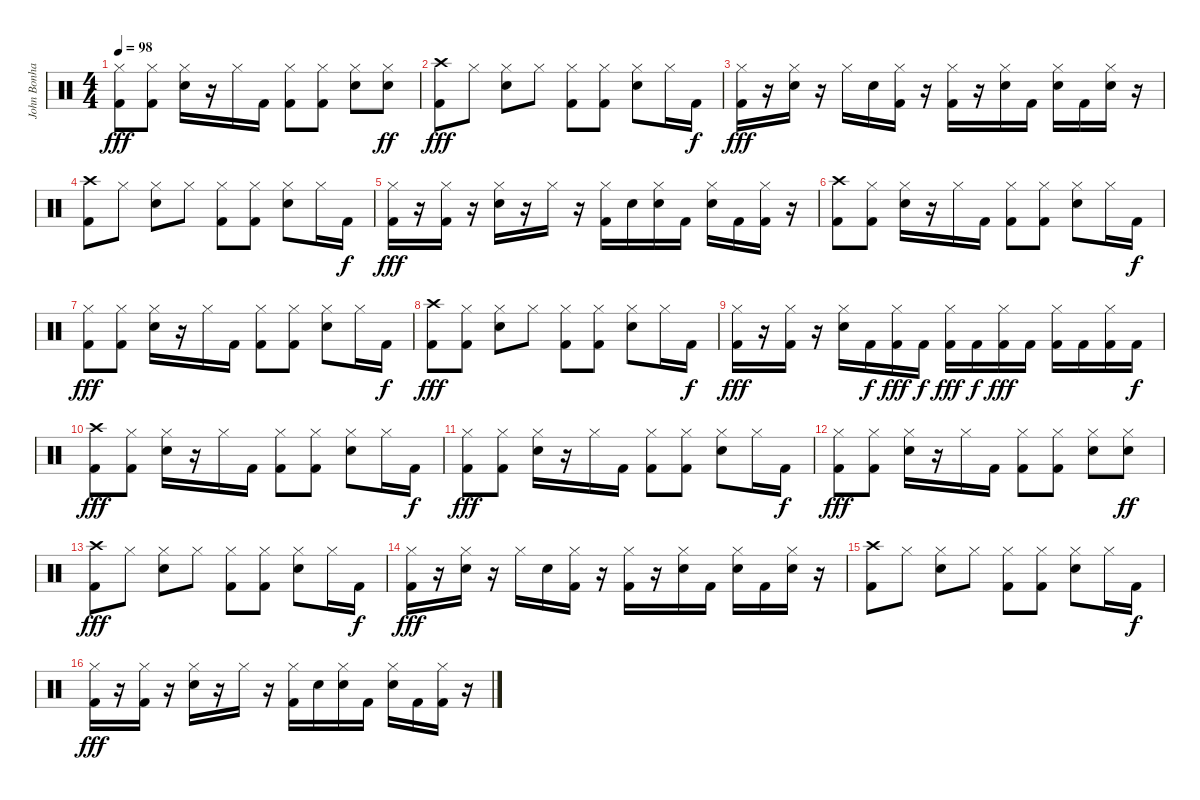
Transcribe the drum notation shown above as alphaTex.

\track ("John Bonham" "John Bonha") {instrument percussion}
\staff {score}
\articulation defaults
\ts (4 4)
\tempo 98
\clef neutral
\ks c
("Hi-Hat (closed)" "Kick (hit) 2").8{dy fff} ("Hi-Hat (closed)" "Kick (hit) 2").8 ("Hi-Hat (closed)" "Snare (hit) 2").16 r.16 "Hi-Hat (closed)".16 "Kick (hit) 2".16 ("Hi-Hat (closed)" "Kick (hit) 2").8 ("Hi-Hat (closed)" "Kick (hit) 2").8 ("Hi-Hat (closed)" "Snare (hit) 2").8 ("Hi-Hat (closed)" "Snare (hit) 2").8{dy ff} |
("Crash high (hit)" "Kick (hit) 2").8{dy fff} "Hi-Hat (closed)".8 ("Hi-Hat (closed)" "Snare (hit) 2").8 "Hi-Hat (closed)".8 ("Hi-Hat (closed)" "Kick (hit) 2").8 ("Hi-Hat (closed)" "Kick (hit) 2").8 ("Hi-Hat (closed)" "Snare (hit) 2").8 "Hi-Hat (closed)".16 "Kick (hit) 2".16{dy f} |
("Hi-Hat (closed)" "Kick (hit) 2").16{dy fff} r.16 ("Hi-Hat (closed)" "Snare (hit) 2").16 r.16 "Hi-Hat (closed)".16 "Snare (hit) 2".16 ("Hi-Hat (closed)" "Kick (hit) 2").16 r.16 ("Hi-Hat (closed)" "Kick (hit) 2").16 r.16 ("Hi-Hat (closed)" "Snare (hit) 2").16 "Kick (hit) 2".16 ("Hi-Hat (closed)" "Snare (hit) 2").16 "Kick (hit) 2".16 ("Hi-Hat (closed)" "Snare (hit) 2").16 r.16 |
("Crash high (hit)" "Kick (hit) 2").8 "Hi-Hat (closed)".8 ("Hi-Hat (closed)" "Snare (hit) 2").8 "Hi-Hat (closed)".8 ("Hi-Hat (closed)" "Kick (hit) 2").8 ("Hi-Hat (closed)" "Kick (hit) 2").8 ("Hi-Hat (closed)" "Snare (hit) 2").8 "Hi-Hat (closed)".16 "Kick (hit) 2".16{dy f} |
("Hi-Hat (closed)" "Kick (hit) 2").16{dy fff} r.16 ("Hi-Hat (closed)" "Kick (hit) 2").16 r.16 ("Hi-Hat (closed)" "Snare (hit) 2").16 r.16 "Hi-Hat (closed)".16 r.16 ("Hi-Hat (closed)" "Kick (hit) 2").16 "Snare (hit) 2".16 ("Hi-Hat (closed)" "Snare (hit) 2").16 "Kick (hit) 2".16 ("Hi-Hat (closed)" "Snare (hit) 2").16 "Kick (hit) 2".16 ("Hi-Hat (closed)" "Kick (hit) 2").16 r.16 |
("Crash high (hit)" "Kick (hit) 2").8 ("Hi-Hat (closed)" "Kick (hit) 2").8 ("Hi-Hat (closed)" "Snare (hit) 2").16 r.16 "Hi-Hat (closed)".16 "Kick (hit) 2".16 ("Hi-Hat (closed)" "Kick (hit) 2").8 ("Hi-Hat (closed)" "Kick (hit) 2").8 ("Hi-Hat (closed)" "Snare (hit) 2").8 "Hi-Hat (closed)".16 "Kick (hit) 2".16{dy f} |
("Hi-Hat (closed)" "Kick (hit) 2").8{dy fff} ("Hi-Hat (closed)" "Kick (hit) 2").8 ("Hi-Hat (closed)" "Snare (hit) 2").16 r.16 "Hi-Hat (closed)".16 "Kick (hit) 2".16 ("Hi-Hat (closed)" "Kick (hit) 2").8 ("Hi-Hat (closed)" "Kick (hit) 2").8 ("Hi-Hat (closed)" "Snare (hit) 2").8 "Hi-Hat (closed)".16 "Kick (hit) 2".16{dy f} |
("Crash high (hit)" "Kick (hit) 2").8{dy fff} ("Hi-Hat (closed)" "Kick (hit) 2").8 ("Hi-Hat (closed)" "Snare (hit) 2").8 "Hi-Hat (closed)".8 ("Hi-Hat (closed)" "Kick (hit) 2").8 ("Hi-Hat (closed)" "Kick (hit) 2").8 ("Hi-Hat (closed)" "Snare (hit) 2").8 "Hi-Hat (closed)".16 "Kick (hit) 2".16{dy f} |
("Hi-Hat (closed)" "Kick (hit) 2").16{dy fff} r.16 ("Hi-Hat (closed)" "Kick (hit) 2").16 r.16 ("Hi-Hat (closed)" "Snare (hit) 2").16 "Kick (hit) 2".16{dy f} ("Hi-Hat (closed)" "Kick (hit) 2").16{dy fff} "Kick (hit) 2".16{dy f} ("Hi-Hat (closed)" "Kick (hit) 2").16{dy fff} "Kick (hit) 2".16{dy f} ("Hi-Hat (closed)" "Kick (hit) 2").16{dy fff} "Kick (hit) 2".16 ("Hi-Hat (closed)" "Kick (hit) 2").16 "Kick (hit) 2".16 ("Hi-Hat (closed)" "Kick (hit) 2").16 "Kick (hit) 2".16{dy f} |
("Crash high (hit)" "Kick (hit) 2").8{dy fff} ("Hi-Hat (closed)" "Kick (hit) 2").8 ("Hi-Hat (closed)" "Snare (hit) 2").16 r.16 "Hi-Hat (closed)".16 "Kick (hit) 2".16 ("Hi-Hat (closed)" "Kick (hit) 2").8 ("Hi-Hat (closed)" "Kick (hit) 2").8 ("Hi-Hat (closed)" "Snare (hit) 2").8 "Hi-Hat (closed)".16 "Kick (hit) 2".16{dy f} |
("Hi-Hat (closed)" "Kick (hit) 2").8{dy fff} ("Hi-Hat (closed)" "Kick (hit) 2").8 ("Hi-Hat (closed)" "Snare (hit) 2").16 r.16 "Hi-Hat (closed)".16 "Kick (hit) 2".16 ("Hi-Hat (closed)" "Kick (hit) 2").8 ("Hi-Hat (closed)" "Kick (hit) 2").8 ("Hi-Hat (closed)" "Snare (hit) 2").8 "Hi-Hat (closed)".16 "Kick (hit) 2".16{dy f} |
("Hi-Hat (closed)" "Kick (hit) 2").8{dy fff} ("Hi-Hat (closed)" "Kick (hit) 2").8 ("Hi-Hat (closed)" "Snare (hit) 2").16 r.16 "Hi-Hat (closed)".16 "Kick (hit) 2".16 ("Hi-Hat (closed)" "Kick (hit) 2").8 ("Hi-Hat (closed)" "Kick (hit) 2").8 ("Hi-Hat (closed)" "Snare (hit) 2").8 ("Hi-Hat (closed)" "Snare (hit) 2").8{dy ff} |
("Crash high (hit)" "Kick (hit) 2").8{dy fff} "Hi-Hat (closed)".8 ("Hi-Hat (closed)" "Snare (hit) 2").8 "Hi-Hat (closed)".8 ("Hi-Hat (closed)" "Kick (hit) 2").8 ("Hi-Hat (closed)" "Kick (hit) 2").8 ("Hi-Hat (closed)" "Snare (hit) 2").8 "Hi-Hat (closed)".16 "Kick (hit) 2".16{dy f} |
("Hi-Hat (closed)" "Kick (hit) 2").16{dy fff} r.16 ("Hi-Hat (closed)" "Snare (hit) 2").16 r.16 "Hi-Hat (closed)".16 "Snare (hit) 2".16 ("Hi-Hat (closed)" "Kick (hit) 2").16 r.16 ("Hi-Hat (closed)" "Kick (hit) 2").16 r.16 ("Hi-Hat (closed)" "Snare (hit) 2").16 "Kick (hit) 2".16 ("Hi-Hat (closed)" "Snare (hit) 2").16 "Kick (hit) 2".16 ("Hi-Hat (closed)" "Snare (hit) 2").16 r.16 |
("Crash high (hit)" "Kick (hit) 2").8 "Hi-Hat (closed)".8 ("Hi-Hat (closed)" "Snare (hit) 2").8 "Hi-Hat (closed)".8 ("Hi-Hat (closed)" "Kick (hit) 2").8 ("Hi-Hat (closed)" "Kick (hit) 2").8 ("Hi-Hat (closed)" "Snare (hit) 2").8 "Hi-Hat (closed)".16 "Kick (hit) 2".16{dy f} |
("Hi-Hat (closed)" "Kick (hit) 2").16{dy fff} r.16 ("Hi-Hat (closed)" "Kick (hit) 2").16 r.16 ("Hi-Hat (closed)" "Snare (hit) 2").16 r.16 "Hi-Hat (closed)".16 r.16 ("Hi-Hat (closed)" "Kick (hit) 2").16 "Snare (hit) 2".16 ("Hi-Hat (closed)" "Snare (hit) 2").16 "Kick (hit) 2".16 ("Hi-Hat (closed)" "Snare (hit) 2").16 "Kick (hit) 2".16 ("Hi-Hat (closed)" "Kick (hit) 2").16 r.16
